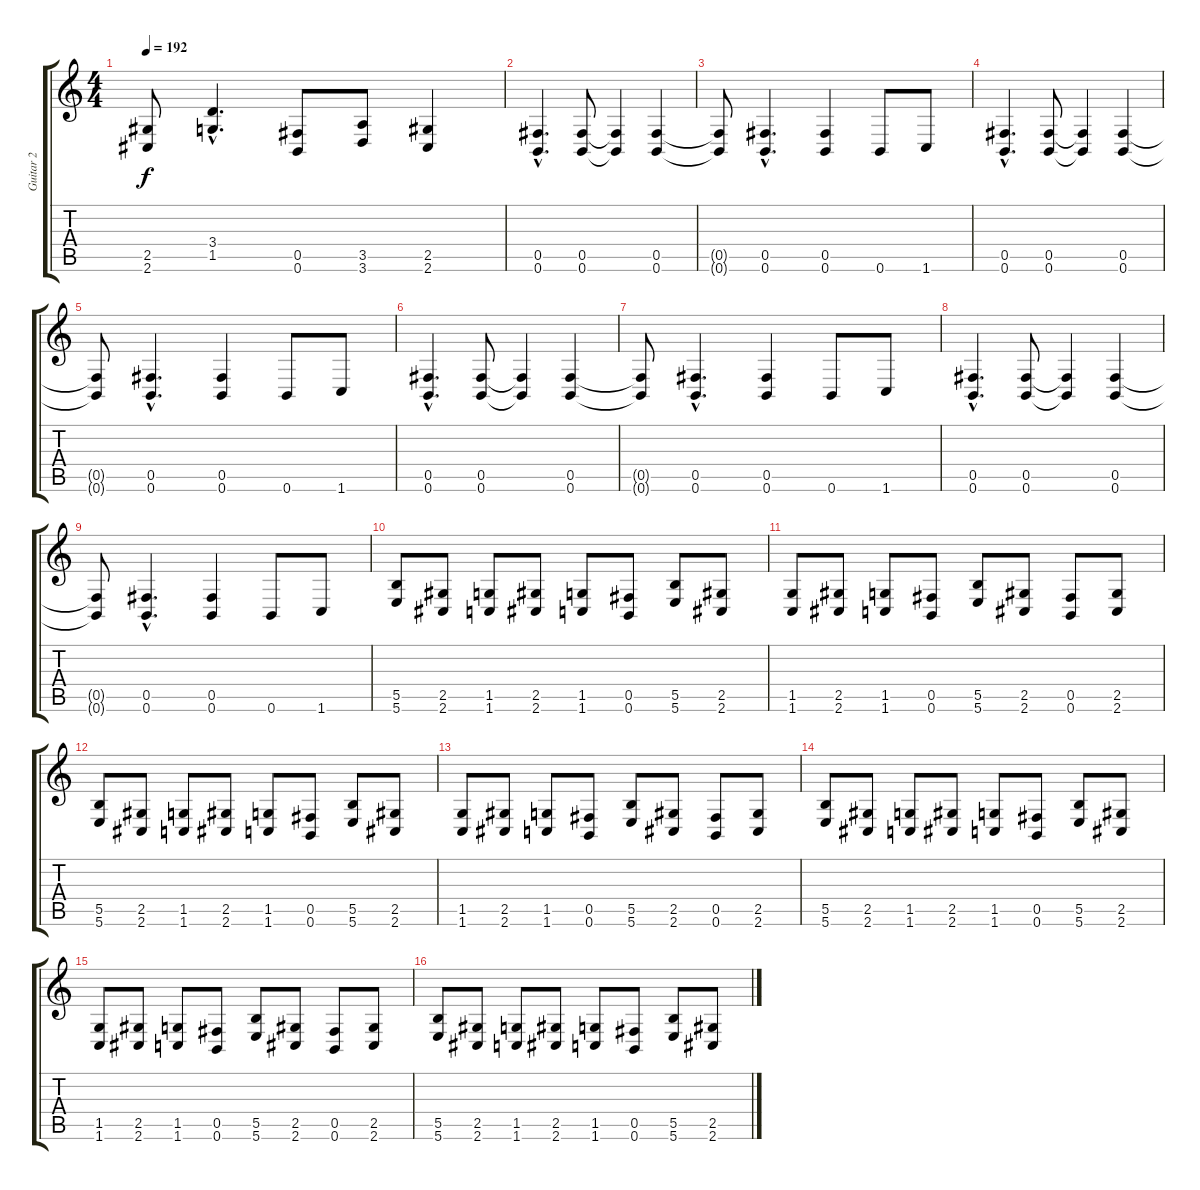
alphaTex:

\track ("Guitar 2" "Guitar 2") {instrument overdrivenguitar}
\staff {score tabs}
\tuning (Db4 Ab3 E3 B2 Gb2 B1) {hide}
\ts (4 4)
\tempo 192
\clef g2
\ks c
(2.5{t} 2.6{t}).8{dy f} (3.4{hac} 1.5{hac}).4{d} (0.5 0.6).8 (3.5 3.6).8 (2.5 2.6).4 |
(0.5{hac} 0.6{hac}).4{d} (0.5 0.6).8 (0.5{t} 0.6{t}).4 (0.5 0.6).4 |
(0.5{t} 0.6{t}).8 (0.5{hac} 0.6{hac}).4{d} (0.5 0.6).4 0.6.8 1.6.8 |
(0.5{hac} 0.6{hac}).4{d} (0.5 0.6).8 (0.5{t} 0.6{t}).4 (0.5 0.6).4 |
(0.5{t} 0.6{t}).8 (0.5{hac} 0.6{hac}).4{d} (0.5 0.6).4 0.6.8 1.6.8 |
(0.5{hac} 0.6{hac}).4{d} (0.5 0.6).8 (0.5{t} 0.6{t}).4 (0.5 0.6).4 |
(0.5{t} 0.6{t}).8 (0.5{hac} 0.6{hac}).4{d} (0.5 0.6).4 0.6.8 1.6.8 |
(0.5{hac} 0.6{hac}).4{d} (0.5 0.6).8 (0.5{t} 0.6{t}).4 (0.5 0.6).4 |
(0.5{t} 0.6{t}).8 (0.5{hac} 0.6{hac}).4{d} (0.5 0.6).4 0.6.8 1.6.8 |
(5.5 5.6).8 (2.5 2.6).8 (1.5 1.6).8 (2.5 2.6).8 (1.5 1.6).8 (0.5 0.6).8 (5.5 5.6).8 (2.5 2.6).8 |
(1.5 1.6).8 (2.5 2.6).8 (1.5 1.6).8 (0.5 0.6).8 (5.5 5.6).8 (2.5 2.6).8 (0.5 0.6).8 (2.5 2.6).8 |
(5.5 5.6).8 (2.5 2.6).8 (1.5 1.6).8 (2.5 2.6).8 (1.5 1.6).8 (0.5 0.6).8 (5.5 5.6).8 (2.5 2.6).8 |
(1.5 1.6).8 (2.5 2.6).8 (1.5 1.6).8 (0.5 0.6).8 (5.5 5.6).8 (2.5 2.6).8 (0.5 0.6).8 (2.5 2.6).8 |
(5.5 5.6).8 (2.5 2.6).8 (1.5 1.6).8 (2.5 2.6).8 (1.5 1.6).8 (0.5 0.6).8 (5.5 5.6).8 (2.5 2.6).8 |
(1.5 1.6).8 (2.5 2.6).8 (1.5 1.6).8 (0.5 0.6).8 (5.5 5.6).8 (2.5 2.6).8 (0.5 0.6).8 (2.5 2.6).8 |
(5.5 5.6).8 (2.5 2.6).8 (1.5 1.6).8 (2.5 2.6).8 (1.5 1.6).8 (0.5 0.6).8 (5.5 5.6).8 (2.5 2.6).8
